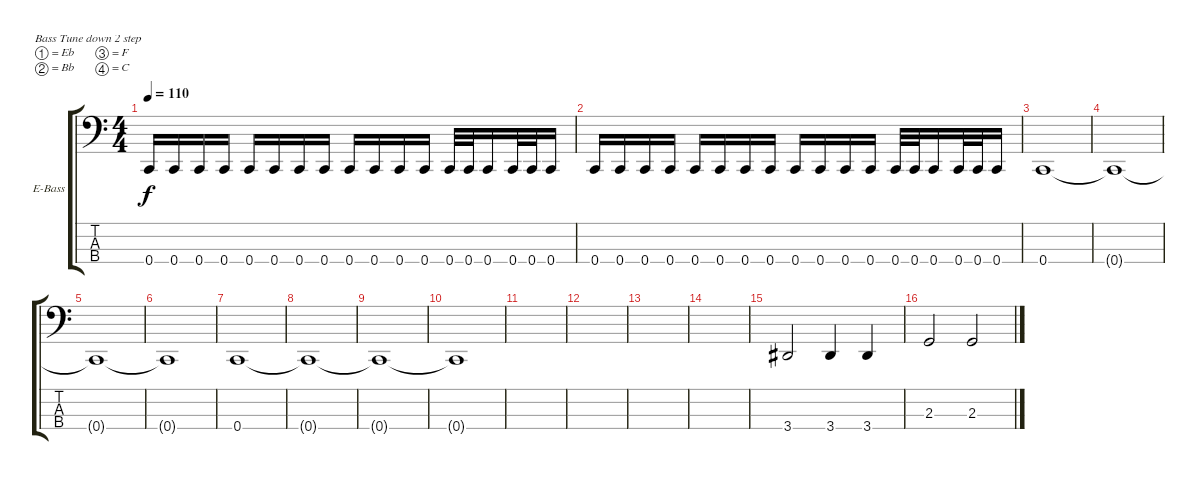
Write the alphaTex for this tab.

\defaultSystemsLayout 4
\bracketExtendMode groupsimilarinstruments
\firstSystemTrackNameOrientation horizontal
\otherSystemsTrackNameOrientation horizontal
\track ("Electric Bass" "E-Bass") {instrument electricbassfinger}
\staff {score tabs}
\tuning (Eb2 Bb1 F1 C1)
\ts (4 4)
\tempo 110
\clef f4
\scale
0.333333
\ks c
0.4.16{dy f} 0.4.16 0.4.16 0.4.16 0.4.16 0.4.16 0.4.16 0.4.16 0.4.16 0.4.16 0.4.16 0.4.16 0.4.32 0.4.32 0.4.16 0.4.32 0.4.32 0.4.16 |
\scale
0.333333 0.4.16 0.4.16 0.4.16 0.4.16 0.4.16 0.4.16 0.4.16 0.4.16 0.4.16 0.4.16 0.4.16 0.4.16 0.4.32 0.4.32 0.4.16 0.4.32 0.4.32 0.4.16 |
\scale
0.333333 0.4.1 |
\scale
0.333333 0.4{t}.1 |
\scale
0.333333 0.4{t}.1 |
\scale
0.333333 0.4{t}.1 |
\scale
0.333333 0.4.1 |
\scale
0.333333 0.4{t}.1 |
\scale
0.333333 0.4{t}.1 |
\scale
0.333333 0.4{t}.1 |
\scale
0.333333 |
\scale
0.333333 |
\scale
0.333333 |
\scale
0.333333 |
\scale
0.333333 3.4.2 3.4.4 3.4.4 |
\scale
0.333333 2.3.2 2.3.2
